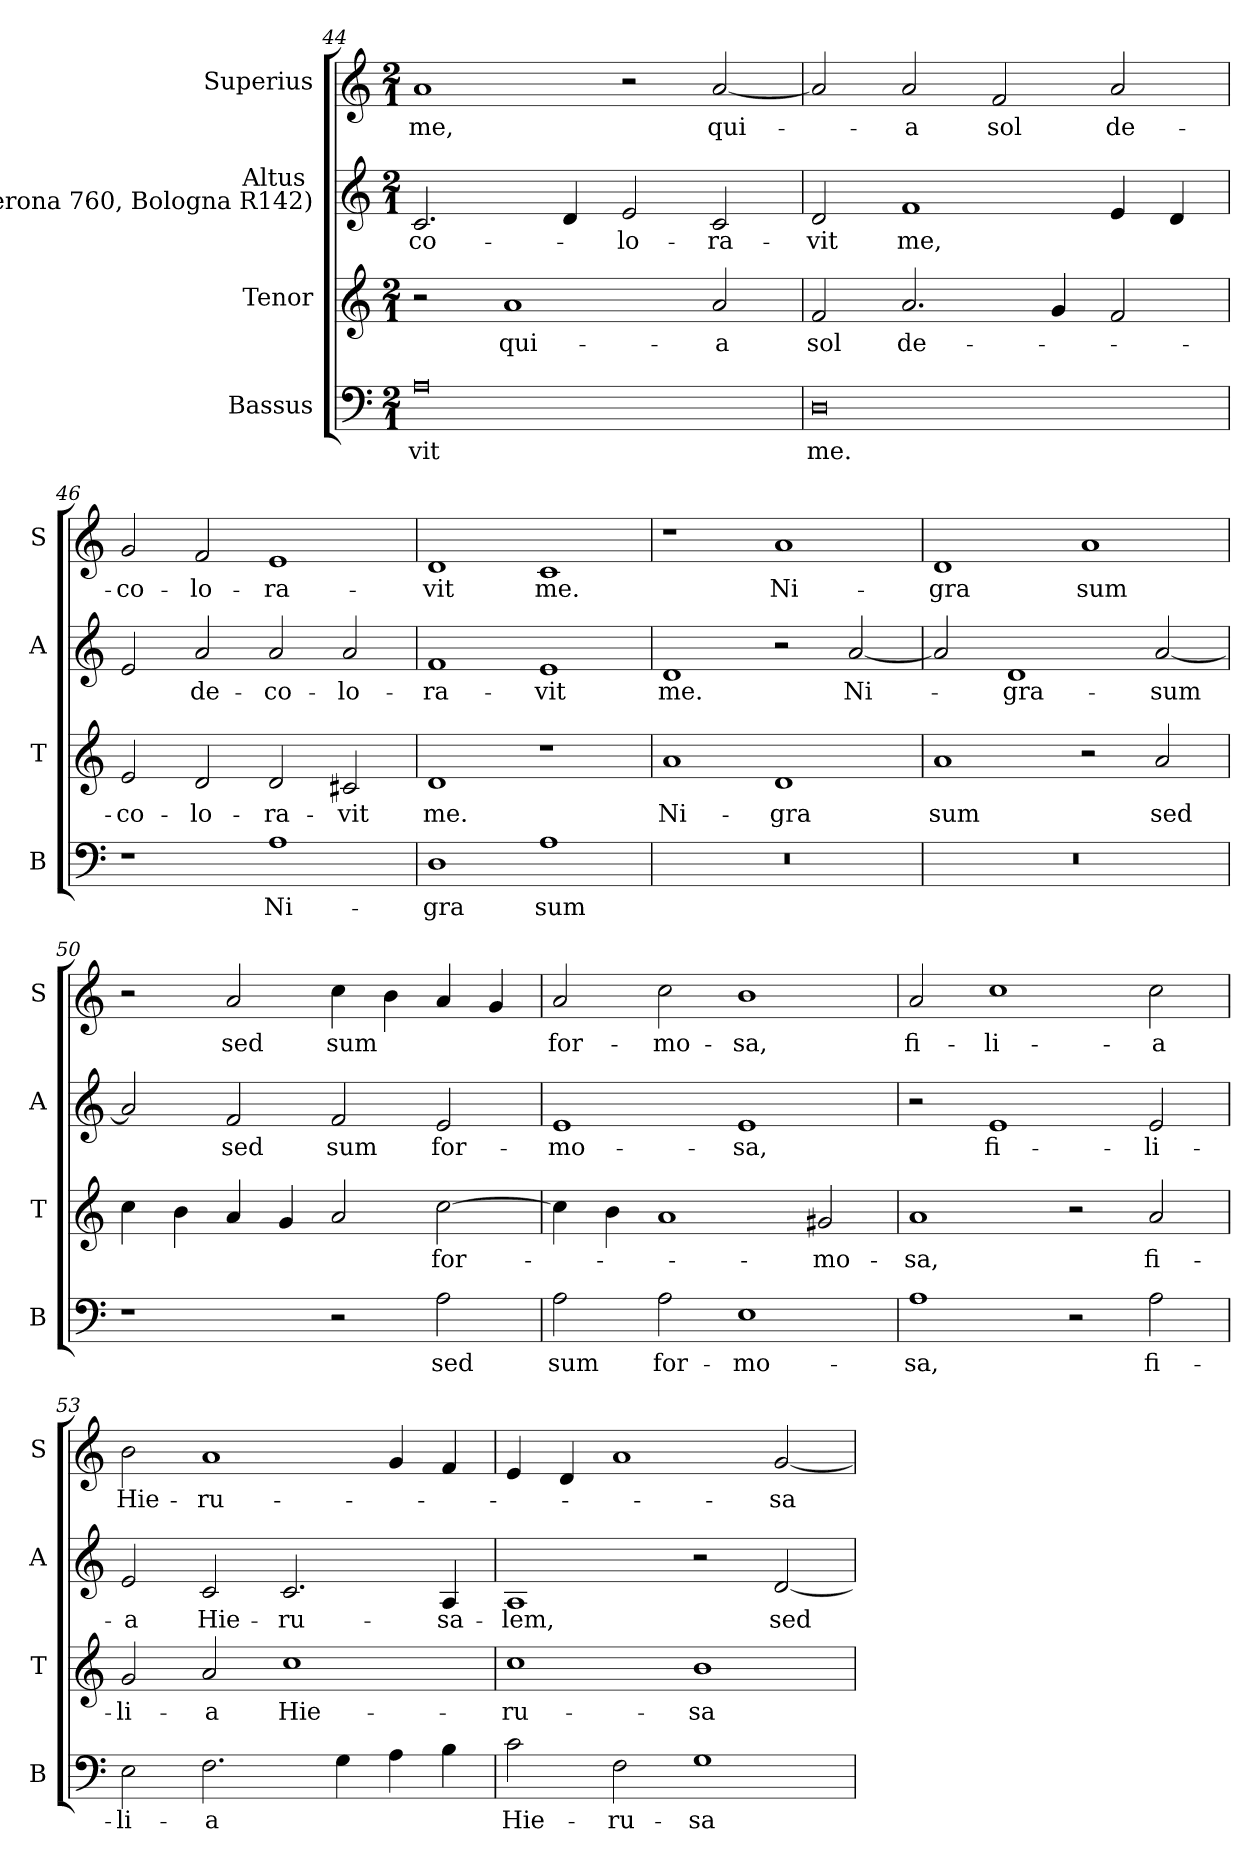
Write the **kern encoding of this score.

**kern	**text	**kern	**text	**kern	**text	**kern	**text
*part4	*part4	*part3	*part3	*part2	*part2	*part1	*part1
*staff4	*staff4	*staff3	*staff3	*staff2	*staff2	*staff1	*staff1
*I"Bassus	*	*I"Tenor	*	*I"Altus \n(Verona 760, Bologna R142)	*	*I"Superius	*
*I'B	*	*I'T	*	*I'A	*	*I'S	*
*clefF4	*	*clefG2	*	*clefG2	*	*clefG2	*
*k[]	*	*k[]	*	*k[]	*	*k[]	*
*C:	*	*C:	*	*C:	*	*C:	*
*M2/1	*	*M2/1	*	*M2/1	*	*M2/1	*
=44	=44	=44	=44	=44	=44	=44	=44
0A	-vit	2r	.	2.c	-co-	1a	me,
.	.	1a	qui-	.	.	.	.
.	.	.	.	4d	.	.	.
.	.	.	.	2e	-lo-	2r	.
.	.	2a	-a	2c	-ra-	[2a	qui-
=45	=45	=45	=45	=45	=45	=45	=45
0D	me.	2f	sol	2d	-vit	2a]	.
.	.	2.a	de-	1f	me,	2a	-a
.	.	.	.	.	.	2f	sol
.	.	4g	.	.	.	.	.
.	.	2f	.	4e	.	2a	de-
.	.	.	.	4d	.	.	.
=46	=46	=46	=46	=46	=46	=46	=46
1r	.	2e	-co-	2e	.	2g	-co-
.	.	2d	-lo-	2a	de-	2f	-lo-
1A	Ni-	2d	-ra-	2a	-co-	1e	-ra-
.	.	2c#X	-vit	2a	-lo-	.	.
=47	=47	=47	=47	=47	=47	=47	=47
1D	-gra	1d	me.	1f	-ra-	1d	-vit
1A	sum	1r	.	1e	-vit	1c	me.
=48	=48	=48	=48	=48	=48	=48	=48
0r	.	1a	Ni-	1d	me.	1r	.
.	.	1d	-gra	2r	.	1a	Ni-
.	.	.	.	[2a	Ni-	.	.
=49	=49	=49	=49	=49	=49	=49	=49
0r	.	1a	sum	2a]	.	1d	-gra
.	.	.	.	1d	-gra-	.	.
.	.	2r	.	.	.	1a	sum
.	.	2a	sed	[2a	-sum	.	.
=50	=50	=50	=50	=50	=50	=50	=50
1r	.	4cc	.	2a]	.	2r	.
.	.	4b	.	.	.	.	.
.	.	4a	.	2f	sed	2a	sed
.	.	4g	.	.	.	.	.
2r	.	2a	.	2f	sum	4cc	sum
.	.	.	.	.	.	4b	.
2A	sed	[2cc	for-	2e	for-	4a	.
.	.	.	.	.	.	4g	.
=51	=51	=51	=51	=51	=51	=51	=51
2A	sum	4cc]	.	1e	-mo-	2a	for-
.	.	4b	.	.	.	.	.
2A	for-	1a	.	.	.	2cc	-mo-
1E	-mo-	.	.	1e	-sa,	1b	-sa,
.	.	2g#X	-mo-	.	.	.	.
=52	=52	=52	=52	=52	=52	=52	=52
1A	-sa,	1a	-sa,	2r	.	2a	fi-
.	.	.	.	1e	fi-	1cc	-li-
2r	.	2r	.	.	.	.	.
2A	fi-	2a	fi-	2e	-li-	2cc	-a
=53	=53	=53	=53	=53	=53	=53	=53
2E	-li-	2g	-li-	2e	-a	2b	Hie-
2.F	-a	2a	-a	2c	Hie-	1a	-ru-
.	.	1cc	Hie-	2.c	-ru-	.	.
4G	.	.	.	.	.	.	.
4A	.	.	.	.	.	4g	.
4B	.	.	.	4A	-sa-	4f	.
=54	=54	=54	=54	=54	=54	=54	=54
2c	Hie-	1cc	-ru-	1A	-lem,	4e	.
.	.	.	.	.	.	4d	.
2F	-ru-	.	.	.	.	1a	.
1G	-sa-	1b	-sa-	2r	.	.	.
.	.	.	.	[2d	sed	[2g	-sa-
=	=	=	=	=	=	=	=
*-	*-	*-	*-	*-	*-	*-	*-
